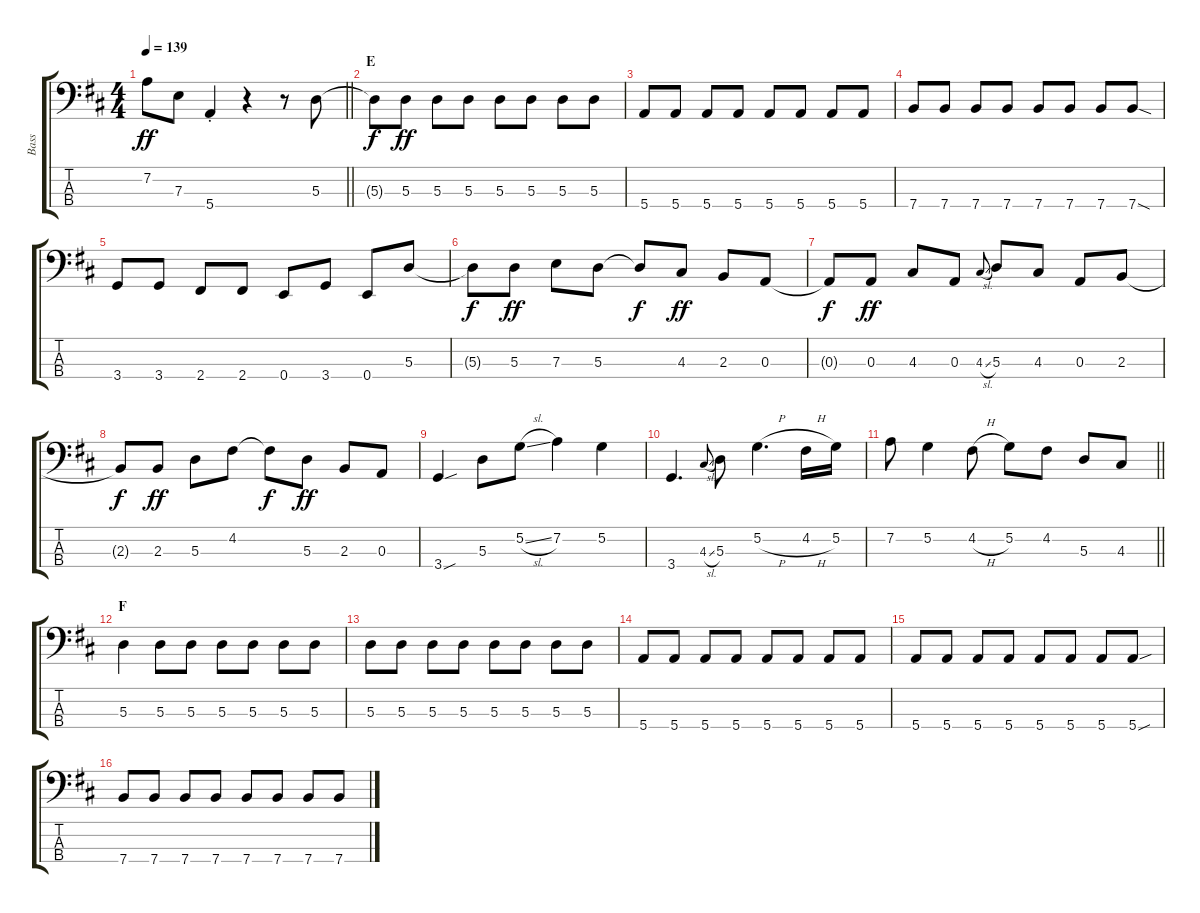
\track ("Bass" "Bass") {instrument electricbasspick}
\staff {score tabs}
\tuning (G2 D2 A1 E1) {hide}
\ts (4 4)
\tempo 139
\clef f4
\barLineRight lightlight
\ks d
7.2.8{dy ff} 7.3.8 5.4{st}.4 r.4 r.8 5.3.8 |
\section ("" "E")
5.3{t}.8{dy f} 5.3.8{dy ff} 5.3.8 5.3.8 5.3.8 5.3.8 5.3.8 5.3.8 |
5.4.8 5.4.8 5.4.8 5.4.8 5.4.8 5.4.8 5.4.8 5.4.8 |
7.4.8 7.4.8 7.4.8 7.4.8 7.4.8 7.4.8 7.4.8 7.4{sod}.8 |
3.4.8 3.4.8 2.4.8 2.4.8 0.4.8 3.4.8 0.4.8 5.3.8 |
5.3{t}.8{dy f} 5.3.8{dy ff} 7.3.8 5.3.8 5.3{t}.8{dy f} 4.3.8{dy ff} 2.3.8 0.3.8 |
0.3{t}.8{dy f} 0.3.8{dy ff} 4.3.8 0.3.8 4.3{sl}.8{gr onbeat} 5.3.8 4.3.8 0.3.8 2.3.8 |
2.3{t}.8{dy f} 2.3.8{dy ff} 5.3.8 4.2.8 4.2{t}.8{dy f} 5.3.8{dy ff} 2.3.8 0.3.8 |
3.4{sou}.4 5.3.8 5.2{sl}.8 7.2.4 5.2.4 |
3.4.4{d} 4.3{sl}.8{gr onbeat} 5.3.8 5.2{h}.4{d} 4.2{h}.16 5.2.16 |
\barLineRight lightlight
7.2.8 5.2.4 4.2{h}.8 5.2.8 4.2.8 5.3.8 4.3.8 |
\section ("" "F")
5.3.4 5.3.8 5.3.8 5.3.8 5.3.8 5.3.8 5.3.8 |
5.3.8 5.3.8 5.3.8 5.3.8 5.3.8 5.3.8 5.3.8 5.3.8 |
5.4.8 5.4.8 5.4.8 5.4.8 5.4.8 5.4.8 5.4.8 5.4.8 |
5.4.8 5.4.8 5.4.8 5.4.8 5.4.8 5.4.8 5.4.8 5.4{sou}.8 |
7.4.8 7.4.8 7.4.8 7.4.8 7.4.8 7.4.8 7.4.8 7.4.8
